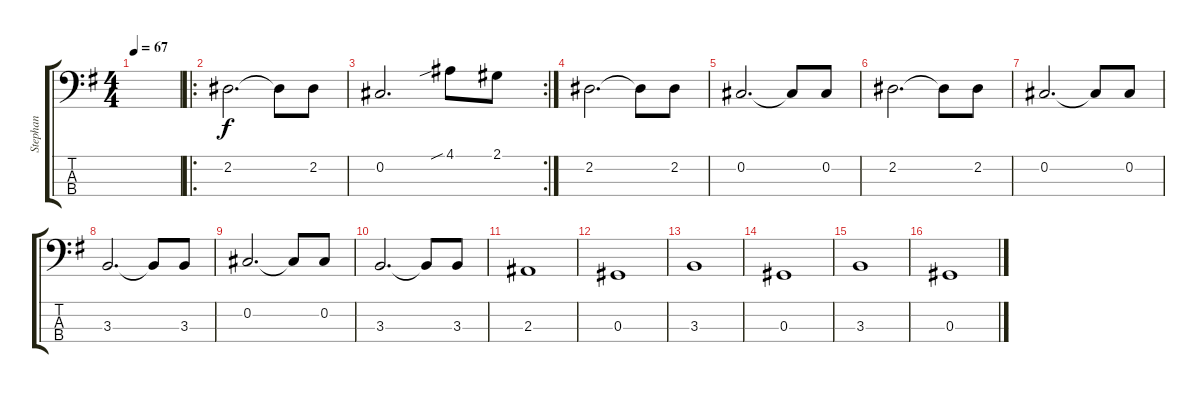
\track ("Stephan" "Stephan") {instrument electricbassfinger}
\staff {score tabs}
\tuning (Gb2 Db2 Ab1 Eb1) {hide}
\ts (4 4)
\tempo 67
\clef f4
\ks g
|
\ro
2.2.2{d} 2.2{t}.8 2.2.8 |
\rc 2
0.2.2{d} 4.1{sib}.8 2.1.8 |
2.2.2{d} 2.2{t}.8 2.2.8 |
0.2.2{d} 0.2{t}.8 0.2.8 |
2.2.2{d} 2.2{t}.8 2.2.8 |
0.2.2{d} 0.2{t}.8 0.2.8 |
3.3.2{d} 3.3{t}.8 3.3.8 |
0.2.2{d} 0.2{t}.8 0.2.8 |
3.3.2{d} 3.3{t}.8 3.3.8 |
2.3.1 |
0.3.1 |
3.3.1 |
0.3.1 |
3.3.1 |
0.3.1
